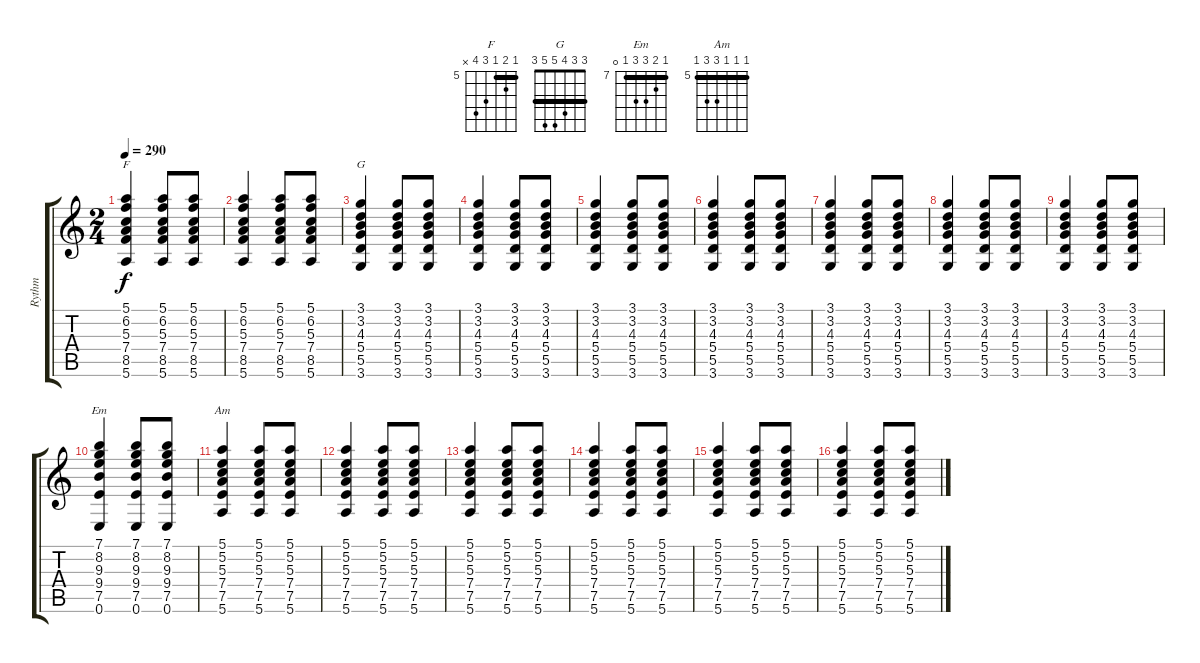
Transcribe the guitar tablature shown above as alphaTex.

\track ("Rythm" "Rythm") {instrument acousticguitarsteel}
\staff {score tabs}
\tuning (E4 B3 G3 D3 A2 E2) {hide}
\chord ("F" 5 6 5 7 8 x) {firstfret 5 barre 5}
\chord ("G" 3 3 4 5 5 3) {barre 3}
\chord ("Em" 7 8 9 9 7 0) {firstfret 7 barre 7}
\chord ("Am" 5 5 5 7 7 5) {firstfret 5 barre 5}
\ts (2 4)
\tempo 290
\clef g2
\ks c
(5.1 6.2 5.3 7.4 8.5 5.6).4{ch "F" dy f} (5.1 6.2 5.3 7.4 8.5 5.6).8 (5.1 6.2 5.3 7.4 8.5 5.6).8 |
(5.1 6.2 5.3 7.4 8.5 5.6).4 (5.1 6.2 5.3 7.4 8.5 5.6).8 (5.1 6.2 5.3 7.4 8.5 5.6).8 |
(3.1 3.2 4.3 5.4 5.5 3.6).4{ch "G"} (3.1 3.2 4.3 5.4 5.5 3.6).8 (3.1 3.2 4.3 5.4 5.5 3.6).8 |
(3.1 3.2 4.3 5.4 5.5 3.6).4 (3.1 3.2 4.3 5.4 5.5 3.6).8 (3.1 3.2 4.3 5.4 5.5 3.6).8 |
(3.1 3.2 4.3 5.4 5.5 3.6).4 (3.1 3.2 4.3 5.4 5.5 3.6).8 (3.1 3.2 4.3 5.4 5.5 3.6).8 |
(3.1 3.2 4.3 5.4 5.5 3.6).4 (3.1 3.2 4.3 5.4 5.5 3.6).8 (3.1 3.2 4.3 5.4 5.5 3.6).8 |
(3.1 3.2 4.3 5.4 5.5 3.6).4 (3.1 3.2 4.3 5.4 5.5 3.6).8 (3.1 3.2 4.3 5.4 5.5 3.6).8 |
(3.1 3.2 4.3 5.4 5.5 3.6).4 (3.1 3.2 4.3 5.4 5.5 3.6).8 (3.1 3.2 4.3 5.4 5.5 3.6).8 |
(3.1 3.2 4.3 5.4 5.5 3.6).4 (3.1 3.2 4.3 5.4 5.5 3.6).8 (3.1 3.2 4.3 5.4 5.5 3.6).8 |
(7.1 8.2 9.3 9.4 7.5 0.6).4{ch "Em"} (7.1 8.2 9.3 9.4 7.5 0.6).8 (7.1 8.2 9.3 9.4 7.5 0.6).8 |
(5.1 5.2 5.3 7.4 7.5 5.6).4{ch "Am"} (5.1 5.2 5.3 7.4 7.5 5.6).8 (5.1 5.2 5.3 7.4 7.5 5.6).8 |
(5.1 5.2 5.3 7.4 7.5 5.6).4 (5.1 5.2 5.3 7.4 7.5 5.6).8 (5.1 5.2 5.3 7.4 7.5 5.6).8 |
(5.1 5.2 5.3 7.4 7.5 5.6).4 (5.1 5.2 5.3 7.4 7.5 5.6).8 (5.1 5.2 5.3 7.4 7.5 5.6).8 |
(5.1 5.2 5.3 7.4 7.5 5.6).4 (5.1 5.2 5.3 7.4 7.5 5.6).8 (5.1 5.2 5.3 7.4 7.5 5.6).8 |
(5.1 5.2 5.3 7.4 7.5 5.6).4 (5.1 5.2 5.3 7.4 7.5 5.6).8 (5.1 5.2 5.3 7.4 7.5 5.6).8 |
(5.1 5.2 5.3 7.4 7.5 5.6).4 (5.1 5.2 5.3 7.4 7.5 5.6).8 (5.1 5.2 5.3 7.4 7.5 5.6).8
